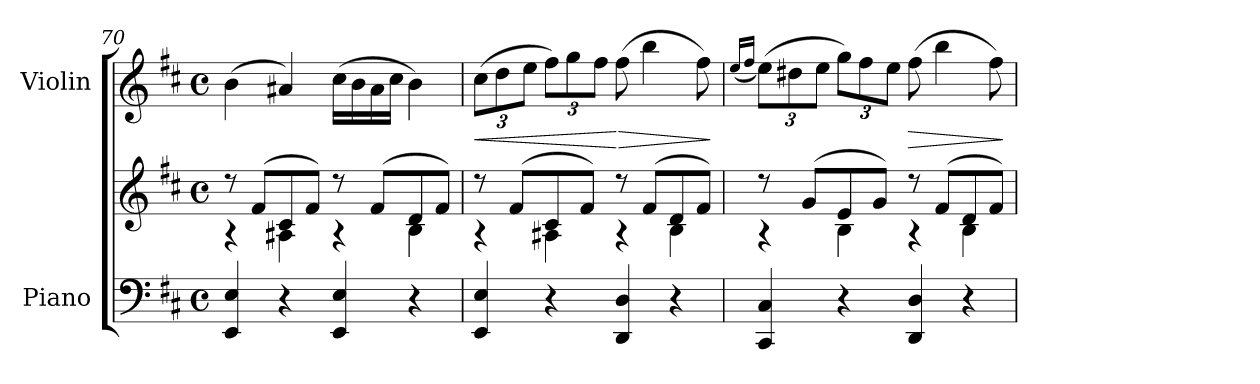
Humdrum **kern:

**kern	**kern	**kern	**dynam
*part2	*part2	*part1	*part1
*staff3	*staff2	*staff1	*staff1
*I"Piano	*	*I"Violin	*
*I'Pno.	*	*I'Vln.	*
!!LO:LB:g=z
*clefF4	*clefG2	*clefG2	*
*k[f#c#]	*k[f#c#]	*k[f#c#]	*
*M4/4	*M4/4	*M4/4	*
*met(c)	*met(c)	*met(c)	*
=70	=70	=70	=70
*	*^	*	*
4EE/ 4E/	8r	4r	(4b\	.
.	(8f#/L	.	.	.
4r	8c#/	4A#X\	4a#X/)	.
.	8f#/J)	.	.	.
4EE/ 4E/	8r	4r	(16cc#\LL	.
.	.	.	16b\	.
.	(8f#/L	.	16a#\	.
.	.	.	16cc#\JJ	.
4r	8d/	4B\	4b\)	.
.	8f#/J)	.	.	.
=71	=71	=71	=71	=71
*	*	*	*Xbrackettup	*
!	!	!	!	!LO:HP:b
4EE/ 4E/	8r	4r	(12cc#\L	<
.	.	.	12dd\	.
.	(8f#/L	.	.	.
.	.	.	12ee\J	.
4r	8c#/	4A#X\	12ff#\L)	.
.	.	.	12gg\	.
.	8f#/J)	.	.	.
.	.	.	12ff#\J	.
!	!	!	!	!LO:HP:n=1:b
4DD/ 4D/	8r	4r	(8ff#\	[ >
.	(8f#/L	.	4bb\	.
4r	8d/	4B\	.	.
.	8f#/J)	.	8ff#\)	.
*	*v	*v	*	*
.	.	.	]
=72	=72	=72	=72
.	.	(16qee/LL	.
.	.	16qff#/JJ	.
*	*^	*	*
4CC#/ 4C#/	8r	4r	(12ee\L)	.
.	.	.	12dd#X\	.
.	(8g/L	.	.	.
.	.	.	12ee\J	.
4r	8e/	4B\	12gg\L)	.
.	.	.	12ff#\	.
.	8g/J)	.	.	.
.	.	.	12ee\J	.
!	!	!	!	!LO:HP:b
4DD/ 4D/	8r	4r	(8ff#\	>
.	(8f#/L	.	4bb\	.
4r	8d/	4B\	.	.
.	8f#/J)	.	8ff#\)	.
*	*v	*v	*	*
.	.	.	]
=	=	=	=
*-	*-	*-	*-
